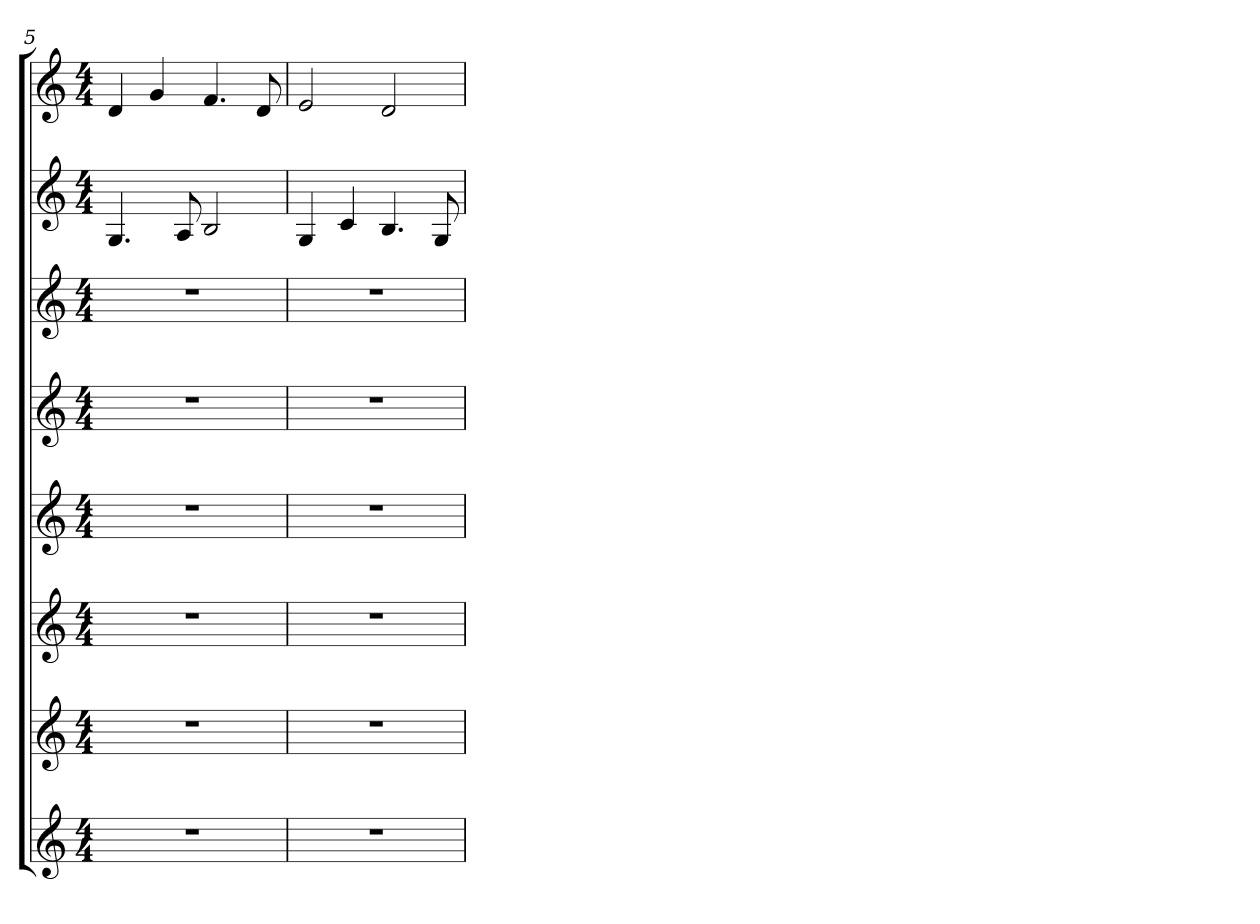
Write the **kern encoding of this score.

**kern	**kern	**kern	**kern	**kern	**kern	**kern	**kern
*part8	*part7	*part6	*part5	*part4	*part3	*part2	*part1
*staff8	*staff7	*staff6	*staff5	*staff4	*staff3	*staff2	*staff1
*clefG2	*clefG2	*clefG2	*clefG2	*clefG2	*clefG2	*clefG2	*clefG2
*k[]	*k[]	*k[]	*k[]	*k[]	*k[]	*k[]	*k[]
*M4/4	*M4/4	*M4/4	*M4/4	*M4/4	*M4/4	*M4/4	*M4/4
=5	=5	=5	=5	=5	=5	=5	=5
1r	1r	1r	1r	1r	1r	4.G/	4d/
.	.	.	.	.	.	.	4g/
.	.	.	.	.	.	8A/	.
.	.	.	.	.	.	2B/	4.f/
.	.	.	.	.	.	.	8d/
=6	=6	=6	=6	=6	=6	=6	=6
1r	1r	1r	1r	1r	1r	4G/	2e/
.	.	.	.	.	.	4c/	.
.	.	.	.	.	.	4.B/	2d/
.	.	.	.	.	.	8G/	.
=	=	=	=	=	=	=	=
*-	*-	*-	*-	*-	*-	*-	*-
